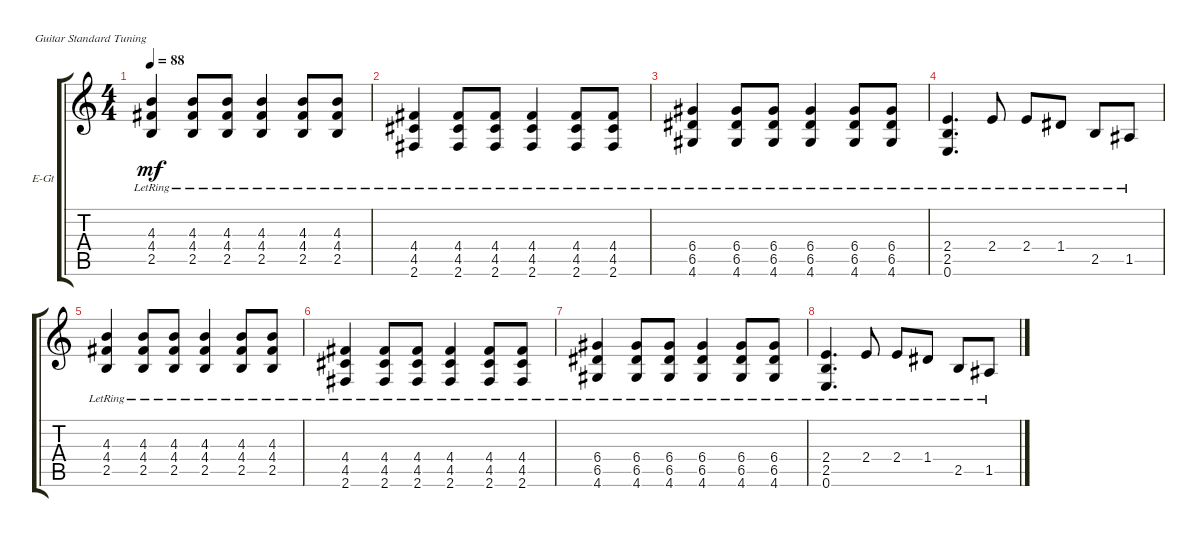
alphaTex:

\defaultSystemsLayout 4
\bracketExtendMode groupsimilarinstruments
\firstSystemTrackNameOrientation horizontal
\otherSystemsTrackNameOrientation horizontal
\track ("Electric Guitar (Clean)" "E-Gt") {instrument electricguitarclean}
\staff {score tabs}
\tuning (E4 B3 G3 D3 A2 E2)
\ts (4 4)
\tempo 88
\clef g2
\ks c
(2.5{lr} 4.4{lr} 4.3{lr}).4{dy mf} (2.5{lr} 4.4{lr} 4.3{lr}).8 (2.5{lr} 4.4{lr} 4.3{lr}).8 (2.5{lr} 4.4{lr} 4.3{lr}).4 (2.5{lr} 4.4{lr} 4.3{lr}).8 (2.5{lr} 4.4{lr} 4.3{lr}).8 |
(2.6{lr} 4.5{lr} 4.4{lr}).4 (2.6{lr} 4.5{lr} 4.4{lr}).8 (2.6{lr} 4.5{lr} 4.4{lr}).8 (2.6{lr} 4.5{lr} 4.4{lr}).4 (2.6{lr} 4.5{lr} 4.4{lr}).8 (2.6{lr} 4.5{lr} 4.4{lr}).8 |
(4.6{lr} 6.5{lr} 6.4{lr}).4 (4.6{lr} 6.5{lr} 6.4{lr}).8 (4.6{lr} 6.5{lr} 6.4{lr}).8 (4.6{lr} 6.5{lr} 6.4{lr}).4 (4.6{lr} 6.5{lr} 6.4{lr}).8 (4.6{lr} 6.5{lr} 6.4{lr}).8 |
(0.6{lr} 2.5{lr} 2.4{lr}).4{d} 2.4{lr}.8 2.4{lr}.8 1.4{lr}.8 2.5{lr}.8 1.5{lr}.8 |
(2.5{lr} 4.4{lr} 4.3{lr}).4 (2.5{lr} 4.4{lr} 4.3{lr}).8 (2.5{lr} 4.4{lr} 4.3{lr}).8 (2.5{lr} 4.4{lr} 4.3{lr}).4 (2.5{lr} 4.4{lr} 4.3{lr}).8 (2.5{lr} 4.4{lr} 4.3{lr}).8 |
(2.6{lr} 4.5{lr} 4.4{lr}).4 (2.6{lr} 4.5{lr} 4.4{lr}).8 (2.6{lr} 4.5{lr} 4.4{lr}).8 (2.6{lr} 4.5{lr} 4.4{lr}).4 (2.6{lr} 4.5{lr} 4.4{lr}).8 (2.6{lr} 4.5{lr} 4.4{lr}).8 |
(4.6{lr} 6.5{lr} 6.4{lr}).4 (4.6{lr} 6.5{lr} 6.4{lr}).8 (4.6{lr} 6.5{lr} 6.4{lr}).8 (4.6{lr} 6.5{lr} 6.4{lr}).4 (4.6{lr} 6.5{lr} 6.4{lr}).8 (4.6{lr} 6.5{lr} 6.4{lr}).8 |
(0.6{lr} 2.5{lr} 2.4{lr}).4{d} 2.4{lr}.8 2.4{lr}.8 1.4{lr}.8 2.5{lr}.8 1.5{lr}.8
